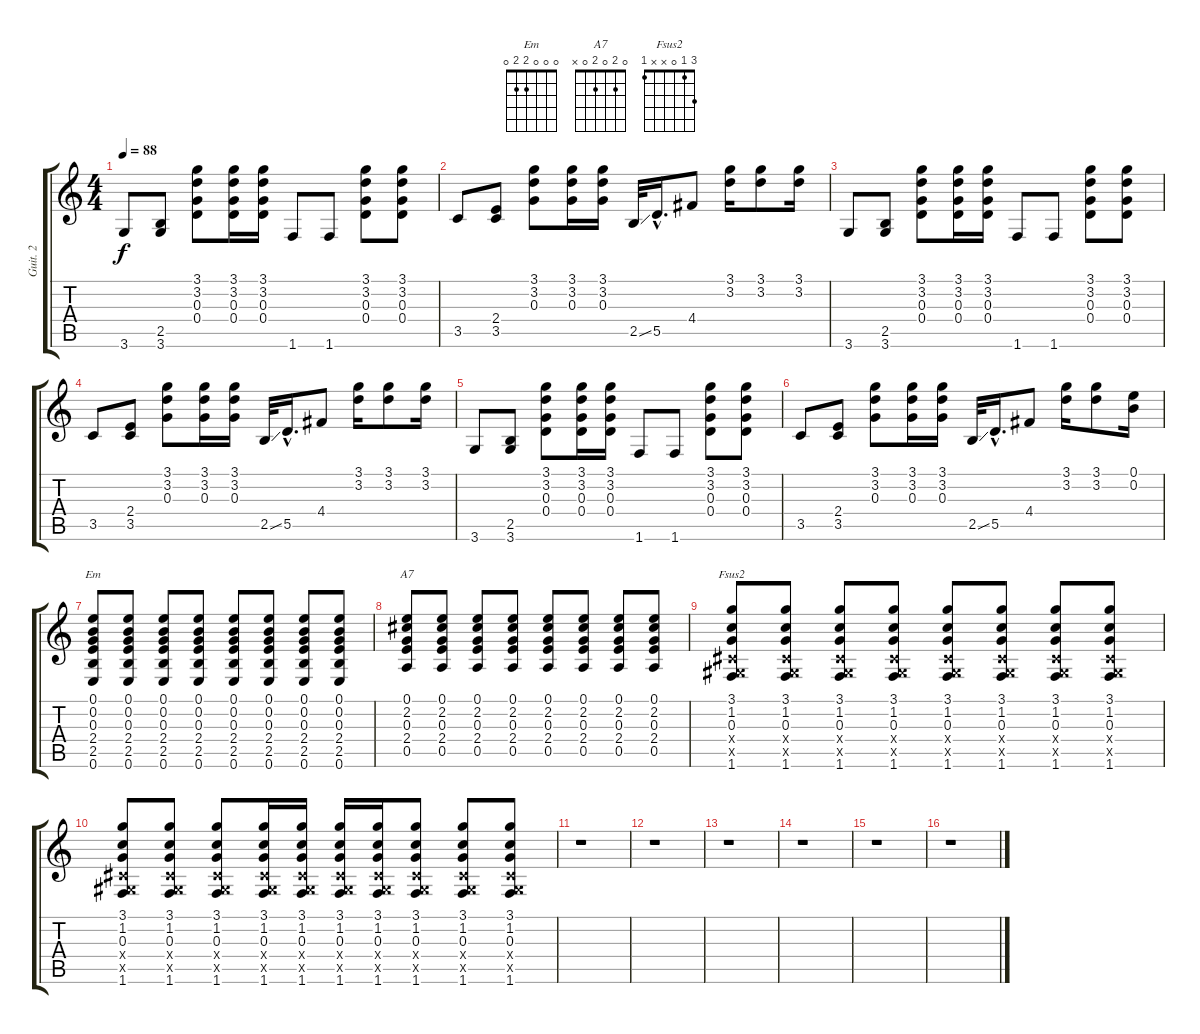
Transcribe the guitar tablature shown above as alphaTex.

\track ("Guit. 2" "Guit. 2") {instrument overdrivenguitar}
\staff {score tabs}
\tuning (E4 B3 G3 D3 A2 E2) {hide}
\chord ("Em" 0 0 0 2 2 0)
\chord ("A7" 0 2 0 2 0 x)
\chord ("Fsus2" 3 1 0 x x 1)
\ts (4 4)
\tempo 88
\clef g2
\ks c
3.6.8{dy f instrument overdrivenguitar} (2.5 3.6).8 (3.1 3.2 0.3 0.4).8 (3.1 3.2 0.3 0.4).16 (3.1 3.2 0.3 0.4).16 1.6.8 1.6.8 (3.1 3.2 0.3 0.4).8 (3.1 3.2 0.3 0.4).8 |
3.5.8 (2.4 3.5).8 (3.1 3.2 0.3).8 (3.1 3.2 0.3).16 (3.1 3.2 0.3).16 2.5{ss}.32 5.5{hac}.16{d} 4.4.8 (3.1 3.2).16 (3.1 3.2).8 (3.1 3.2).16 |
3.6.8 (2.5 3.6).8 (3.1 3.2 0.3 0.4).8 (3.1 3.2 0.3 0.4).16 (3.1 3.2 0.3 0.4).16 1.6.8 1.6.8 (3.1 3.2 0.3 0.4).8 (3.1 3.2 0.3 0.4).8 |
3.5.8 (2.4 3.5).8 (3.1 3.2 0.3).8 (3.1 3.2 0.3).16 (3.1 3.2 0.3).16 2.5{ss}.32 5.5{hac}.16{d} 4.4.8 (3.1 3.2).16 (3.1 3.2).8 (3.1 3.2).16 |
3.6.8 (2.5 3.6).8 (3.1 3.2 0.3 0.4).8 (3.1 3.2 0.3 0.4).16 (3.1 3.2 0.3 0.4).16 1.6.8 1.6.8 (3.1 3.2 0.3 0.4).8 (3.1 3.2 0.3 0.4).8 |
3.5.8 (2.4 3.5).8 (3.1 3.2 0.3).8 (3.1 3.2 0.3).16 (3.1 3.2 0.3).16 2.5{ss}.32 5.5{hac}.16{d} 4.4.8 (3.1 3.2).16 (3.1 3.2).8 (0.1 0.2).16 |
(0.1 0.2 0.3 2.4 2.5 0.6).8{ch "Em"} (0.1 0.2 0.3 2.4 2.5 0.6).8 (0.1 0.2 0.3 2.4 2.5 0.6).8 (0.1 0.2 0.3 2.4 2.5 0.6).8 (0.1 0.2 0.3 2.4 2.5 0.6).8 (0.1 0.2 0.3 2.4 2.5 0.6).8 (0.1 0.2 0.3 2.4 2.5 0.6).8 (0.1 0.2 0.3 2.4 2.5 0.6).8 |
(0.1 2.2 0.3 2.4 0.5).8{ch "A7"} (0.1 2.2 0.3 2.4 0.5).8 (0.1 2.2 0.3 2.4 0.5).8 (0.1 2.2 0.3 2.4 0.5).8 (0.1 2.2 0.3 2.4 0.5).8 (0.1 2.2 0.3 2.4 0.5).8 (0.1 2.2 0.3 2.4 0.5).8 (0.1 2.2 0.3 2.4 0.5).8 |
(3.1 1.2 0.3 -1.4{x} -1.5{x} 1.6).8{ch "Fsus2"} (3.1 1.2 0.3 -1.4{x} -1.5{x} 1.6).8 (3.1 1.2 0.3 -1.4{x} -1.5{x} 1.6).8 (3.1 1.2 0.3 -1.4{x} -1.5{x} 1.6).8 (3.1 1.2 0.3 -1.4{x} -1.5{x} 1.6).8 (3.1 1.2 0.3 -1.4{x} -1.5{x} 1.6).8 (3.1 1.2 0.3 -1.4{x} -1.5{x} 1.6).8 (3.1 1.2 0.3 -1.4{x} -1.5{x} 1.6).8 |
(3.1 1.2 0.3 -1.4{x} -1.5{x} 1.6).8 (3.1 1.2 0.3 -1.4{x} -1.5{x} 1.6).8 (3.1 1.2 0.3 -1.4{x} -1.5{x} 1.6).8 (3.1 1.2 0.3 -1.4{x} -1.5{x} 1.6).16 (3.1 1.2 0.3 -1.4{x} -1.5{x} 1.6).16 (3.1 1.2 0.3 -1.4{x} -1.5{x} 1.6).16 (3.1 1.2 0.3 -1.4{x} -1.5{x} 1.6).16 (3.1 1.2 0.3 -1.4{x} -1.5{x} 1.6).8 (3.1 1.2 0.3 -1.4{x} -1.5{x} 1.6).8 (3.1 1.2 0.3 -1.4{x} -1.5{x} 1.6).8 |
r.1 |
r.1 |
r.1 |
r.1 |
r.1 |
r.1
